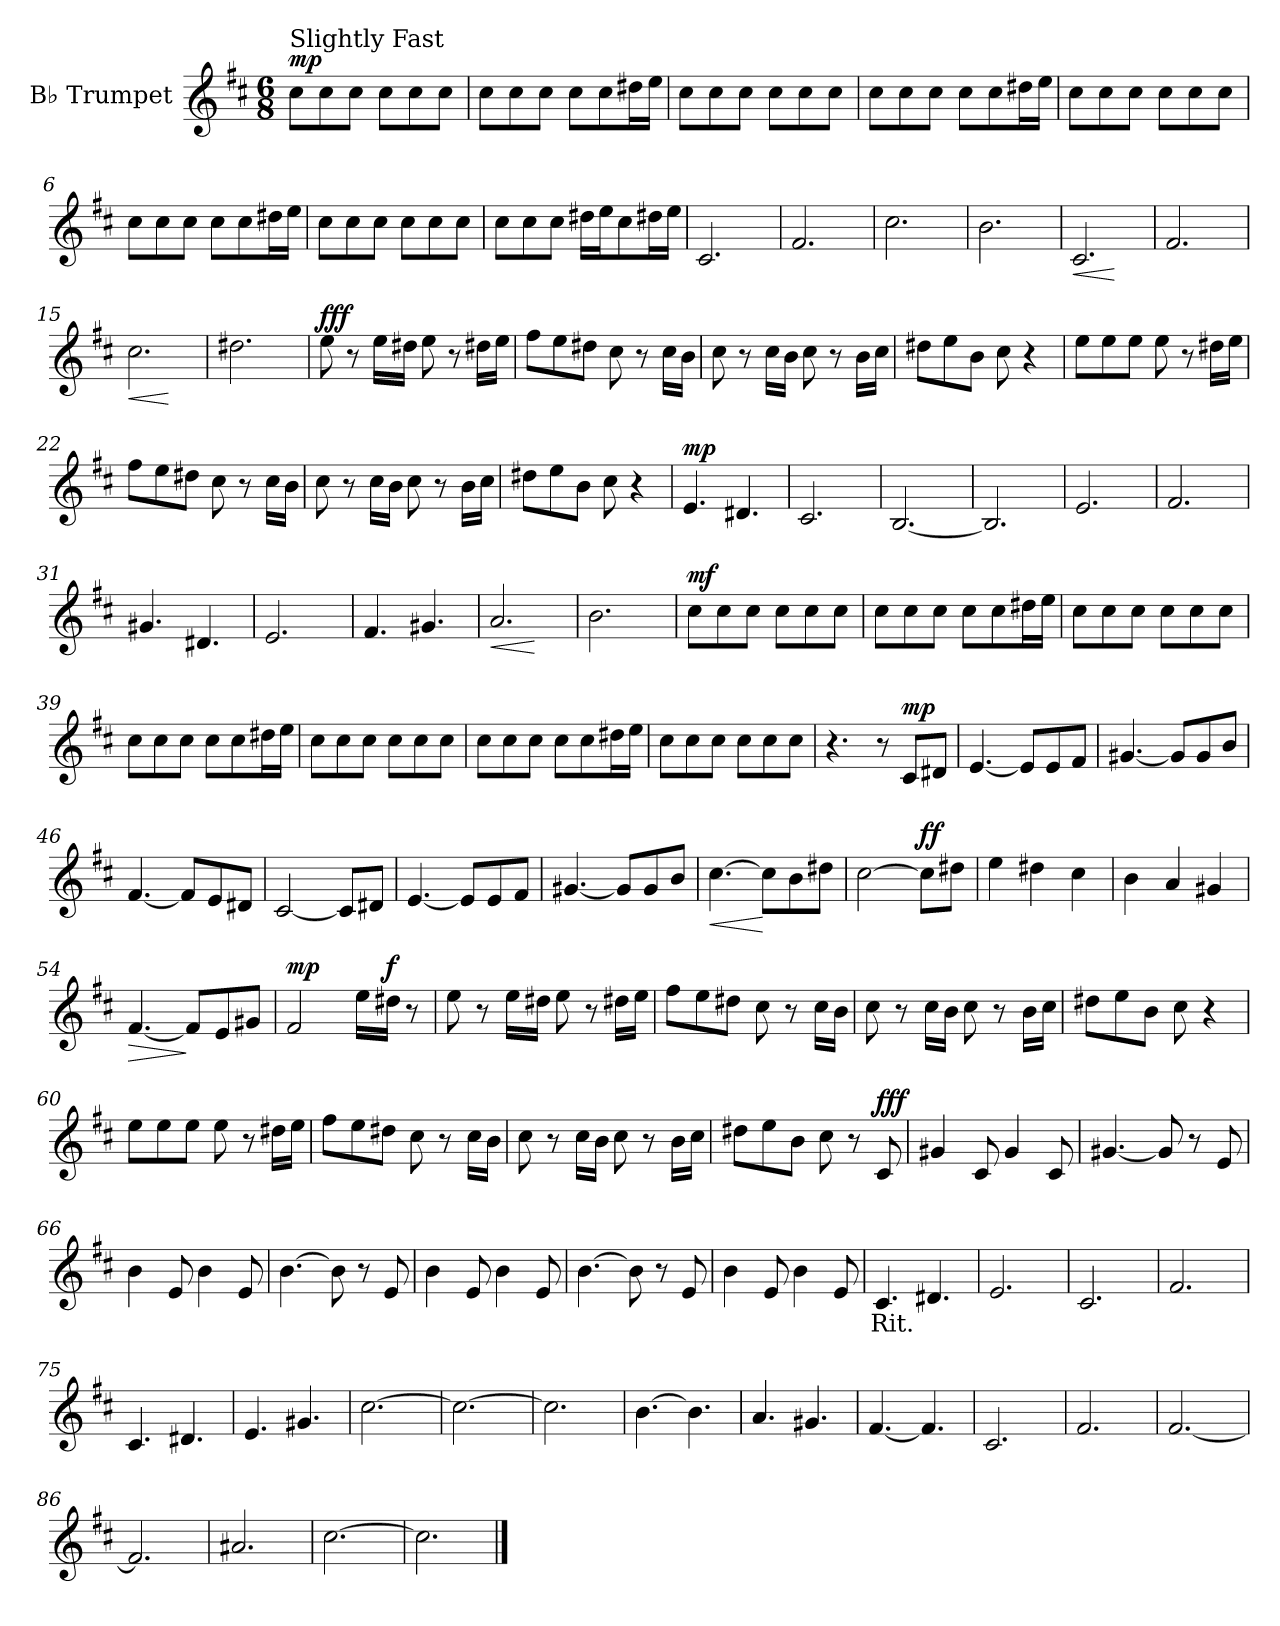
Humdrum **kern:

**kern	**text	**dynam
*part1	*part1	*part1
*staff1	*staff1	*staff1
*I"B♭ Trumpet	*	*
*I'B♭ Tpt.	*	*
*clefG2	*	*
*ITrd1c2	*	*
*k[]	*	*
*C:	*	*
*M6/8	*	*
*MM80	*	*
=1	=1	=1
!LO:TX:a:t=Slightly Fast	!	!
!	!	!LO:DY:b
8b\L	.	mp
8b\	.	.
8b\J	.	.
8b\L	.	.
8b\	.	.
8b\J	.	.
=2	=2	=2
8b\L	.	.
8b\	.	.
8b\J	.	.
8b\L	.	.
8b\	.	.
16cc#X\L	.	.
16dd\JJ	.	.
=3	=3	=3
8b\L	.	.
8b\	.	.
8b\J	.	.
8b\L	.	.
8b\	.	.
8b\J	.	.
=4	=4	=4
8b\L	.	.
8b\	.	.
8b\J	.	.
8b\L	.	.
8b\	.	.
16cc#X\L	.	.
16dd\JJ	.	.
=5	=5	=5
8b\L	.	.
8b\	.	.
8b\J	.	.
8b\L	.	.
8b\	.	.
8b\J	.	.
!!LO:LB:g=z
=6	=6	=6
8b\L	.	.
8b\	.	.
8b\J	.	.
8b\L	.	.
8b\	.	.
16cc#X\L	.	.
16dd\JJ	.	.
=7	=7	=7
8b\L	.	.
8b\	.	.
8b\J	.	.
8b\L	.	.
8b\	.	.
8b\J	.	.
=8	=8	=8
8b\L	.	.
8b\	.	.
8b\J	.	.
16cc#X\LL	.	.
16dd\J	.	.
8b\	.	.
16cc#X\L	.	.
16dd\JJ	.	.
=9	=9	=9
2.B/	.	.
=10	=10	=10
2.e/	.	.
=11	=11	=11
2.b\	.	.
=12	=12	=12
2.a\	.	.
=13	=13	=13
!	!	!LO:HP:b
2.B/	.	<
.	.	[
=14	=14	=14
2.e/	.	.
!!LO:LB:g=z
=15	=15	=15
!	!	!LO:HP:b
2.b\	.	<
.	.	[
=16	=16	=16
2.cc#X\	.	.
=17	=17	=17
!	!	!LO:DY:b
8dd\	.	fff
8r	.	.
16dd\LL	.	.
16cc#X\JJ	.	.
8dd\	.	.
8r	.	.
16cc#X\LL	.	.
16dd\JJ	.	.
=18	=18	=18
8ee\L	.	.
8dd\	.	.
8cc#X\J	.	.
8b\	.	.
8r	.	.
16b\LL	.	.
16a\JJ	.	.
=19	=19	=19
8b\	.	.
8r	.	.
16b\LL	.	.
16a\JJ	.	.
8b\	.	.
8r	.	.
16a\LL	.	.
16b\JJ	.	.
=20	=20	=20
8cc#X\L	.	.
8dd\	.	.
8a\J	.	.
8b\	.	.
4r	.	.
!!LO:LB:g=z
=21	=21	=21
8dd\L	.	.
8dd\	.	.
8dd\J	.	.
8dd\	.	.
8r	.	.
16cc#X\LL	.	.
16dd\JJ	.	.
=22	=22	=22
8ee\L	.	.
8dd\	.	.
8cc#X\J	.	.
8b\	.	.
8r	.	.
16b\LL	.	.
16a\JJ	.	.
=23	=23	=23
8b\	.	.
8r	.	.
16b\LL	.	.
16a\JJ	.	.
8b\	.	.
8r	.	.
16a\LL	.	.
16b\JJ	.	.
=24	=24	=24
8cc#X\L	.	.
8dd\	.	.
8a\J	.	.
8b\	.	.
4r	.	.
=25	=25	=25
!	!	!LO:DY:b
4.d/	.	mp
4.c#X/	.	.
=26	=26	=26
2.B/	.	.
=27	=27	=27
[2.A/	.	.
!!LO:LB:g=z
=28	=28	=28
2.A/]	.	.
=29	=29	=29
2.d/	.	.
=30	=30	=30
2.e/	.	.
=31	=31	=31
4.f#X/	.	.
4.c#X/	.	.
=32	=32	=32
2.d/	.	.
=33	=33	=33
4.e/	.	.
4.f#X/	.	.
=34	=34	=34
!	!	!LO:HP:b
2.g/	.	<
.	.	[
=35	=35	=35
2.a\	.	.
=36	=36	=36
!	!	!LO:DY:b
8b\L	.	mf
8b\	.	.
8b\J	.	.
8b\L	.	.
8b\	.	.
8b\J	.	.
=37	=37	=37
8b\L	.	.
8b\	.	.
8b\J	.	.
8b\L	.	.
8b\	.	.
16cc#X\L	.	.
16dd\JJ	.	.
!!LO:LB:g=z
=38	=38	=38
8b\L	.	.
8b\	.	.
8b\J	.	.
8b\L	.	.
8b\	.	.
8b\J	.	.
=39	=39	=39
8b\L	.	.
8b\	.	.
8b\J	.	.
8b\L	.	.
8b\	.	.
16cc#X\L	.	.
16dd\JJ	.	.
=40	=40	=40
8b\L	.	.
8b\	.	.
8b\J	.	.
8b\L	.	.
8b\	.	.
8b\J	.	.
=41	=41	=41
8b\L	.	.
8b\	.	.
8b\J	.	.
8b\L	.	.
8b\	.	.
16cc#X\L	.	.
16dd\JJ	.	.
=42	=42	=42
8b\L	.	.
8b\	.	.
8b\J	.	.
8b\L	.	.
8b\	.	.
8b\J	.	.
=43	=43	=43
4.r	.	.
8r	.	.
!	!	!LO:DY:b
8B/L	.	mp
8c#X/J	.	.
!!LO:LB:g=z
=44	=44	=44
[4.d/	.	.
8d/L]	.	.
8d/	.	.
8e/J	.	.
=45	=45	=45
[4.f#X/	.	.
8f#/L]	.	.
8f#/	.	.
8a/J	.	.
=46	=46	=46
[4.e/	.	.
8e/L]	.	.
8d/	.	.
8c#X/J	.	.
=47	=47	=47
[2B/	.	.
8B/L]	.	.
8c#X/J	.	.
=48	=48	=48
[4.d/	.	.
8d/L]	.	.
8d/	.	.
8e/J	.	.
=49	=49	=49
[4.f#X/	.	.
8f#/L]	.	.
8f#/	.	.
8a/J	.	.
=50	=50	=50
!	!	!LO:HP:b
[4.b\	.	<
8b\L]	.	[
8a\	.	.
8cc#X\J	.	.
!!LO:LB:g=z
=51	=51	=51
[2b\	.	.
!	!	!LO:DY:b
8b\L]	.	ff
8cc#X\J	.	.
=52	=52	=52
4dd\	.	.
4cc#X\	.	.
4b\	.	.
=53	=53	=53
4a\	.	.
4g/	.	.
4f#X/	.	.
=54	=54	=54
!	!	!LO:HP:b
[4.e/	.	>
8e/L]	.	]
8d/	.	.
8f#X/J	.	.
=55	=55	=55
!	!	!LO:DY:b
2e/	.	mp
16dd\LL	.	.
!	!	!LO:DY:b
16cc#X\JJ	.	f
8r	.	.
=56	=56	=56
8dd\	.	.
8r	.	.
16dd\LL	.	.
16cc#X\JJ	.	.
8dd\	.	.
8r	.	.
16cc#X\LL	.	.
16dd\JJ	.	.
!!LO:LB:g=z
=57	=57	=57
8ee\L	.	.
8dd\	.	.
8cc#X\J	.	.
8b\	.	.
8r	.	.
16b\LL	.	.
16a\JJ	.	.
=58	=58	=58
8b\	.	.
8r	.	.
16b\LL	.	.
16a\JJ	.	.
8b\	.	.
8r	.	.
16a\LL	.	.
16b\JJ	.	.
=59	=59	=59
8cc#X\L	.	.
8dd\	.	.
8a\J	.	.
8b\	.	.
4r	.	.
=60	=60	=60
8dd\L	.	.
8dd\	.	.
8dd\J	.	.
8dd\	.	.
8r	.	.
16cc#X\LL	.	.
16dd\JJ	.	.
=61	=61	=61
8ee\L	.	.
8dd\	.	.
8cc#X\J	.	.
8b\	.	.
8r	.	.
16b\LL	.	.
16a\JJ	.	.
!!LO:PB:g=z
=62	=62	=62
8b\	.	.
8r	.	.
16b\LL	.	.
16a\JJ	.	.
8b\	.	.
8r	.	.
16a\LL	.	.
16b\JJ	.	.
=63	=63	=63
8cc#X\L	.	.
8dd\	.	.
8a\J	.	.
8b\	.	.
8r	.	.
!	!	!LO:DY:b
8B/	.	fff
=64	=64	=64
4f#X/	.	.
8B/	.	.
4f#/	.	.
8B/	.	.
=65	=65	=65
[4.f#X/	.	.
8f#/]	.	.
8r	.	.
8d/	.	.
=66	=66	=66
4a\	.	.
8d/	.	.
4a\	.	.
8d/	.	.
=67	=67	=67
[4.a\	.	.
8a\]	.	.
8r	.	.
8d/	.	.
!!LO:LB:g=z
=68	=68	=68
4a\	.	.
8d/	.	.
4a\	.	.
8d/	.	.
=69	=69	=69
[4.a\	.	.
8a\]	.	.
8r	.	.
8d/	.	.
=70	=70	=70
4a\	.	.
8d/	.	.
4a\	.	.
8d/	.	.
=71	=71	=71
4.B/	Rit.	.
4.c#X/	.	.
=72	=72	=72
2.d/	.	.
=73	=73	=73
2.B/	.	.
=74	=74	=74
2.e/	.	.
=75	=75	=75
4.B/	.	.
4.c#X/	.	.
=76	=76	=76
4.d/	.	.
4.f#X/	.	.
=77	=77	=77
[2.b\	.	.
!!LO:LB:g=z
=78	=78	=78
2.b\_	.	.
=79	=79	=79
2.b\]	.	.
=80	=80	=80
[4.a\	.	.
4.a\]	.	.
=81	=81	=81
4.g/	.	.
4.f#X/	.	.
=82	=82	=82
[4.e/	.	.
4.e/]	.	.
=83	=83	=83
2.B/	.	.
=84	=84	=84
2.e/	.	.
=85	=85	=85
[2.e/	.	.
=86	=86	=86
2.e/]	.	.
=87	=87	=87
2.g#X/	.	.
=88	=88	=88
[2.b\	.	.
=89	=89	=89
2.b\]	.	.
==	==	==
*-	*-	*-
